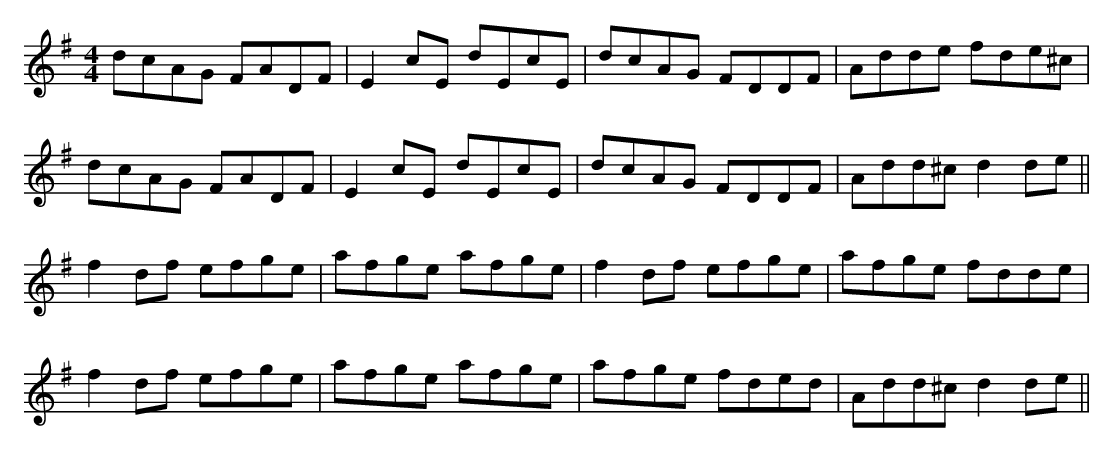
X:1
M:4/4
K:Dmix
dcAG FADF|E2 cE dEcE|dcAG FDDF|Adde fde^c|
dcAG FADF|E2 cE dEcE|dcAG FDDF|Add^c d2de||
f2df efge|afge afge|f2df efge|afge fdde|
f2df efge|afge afge|afge fded|Add^c d2de||
